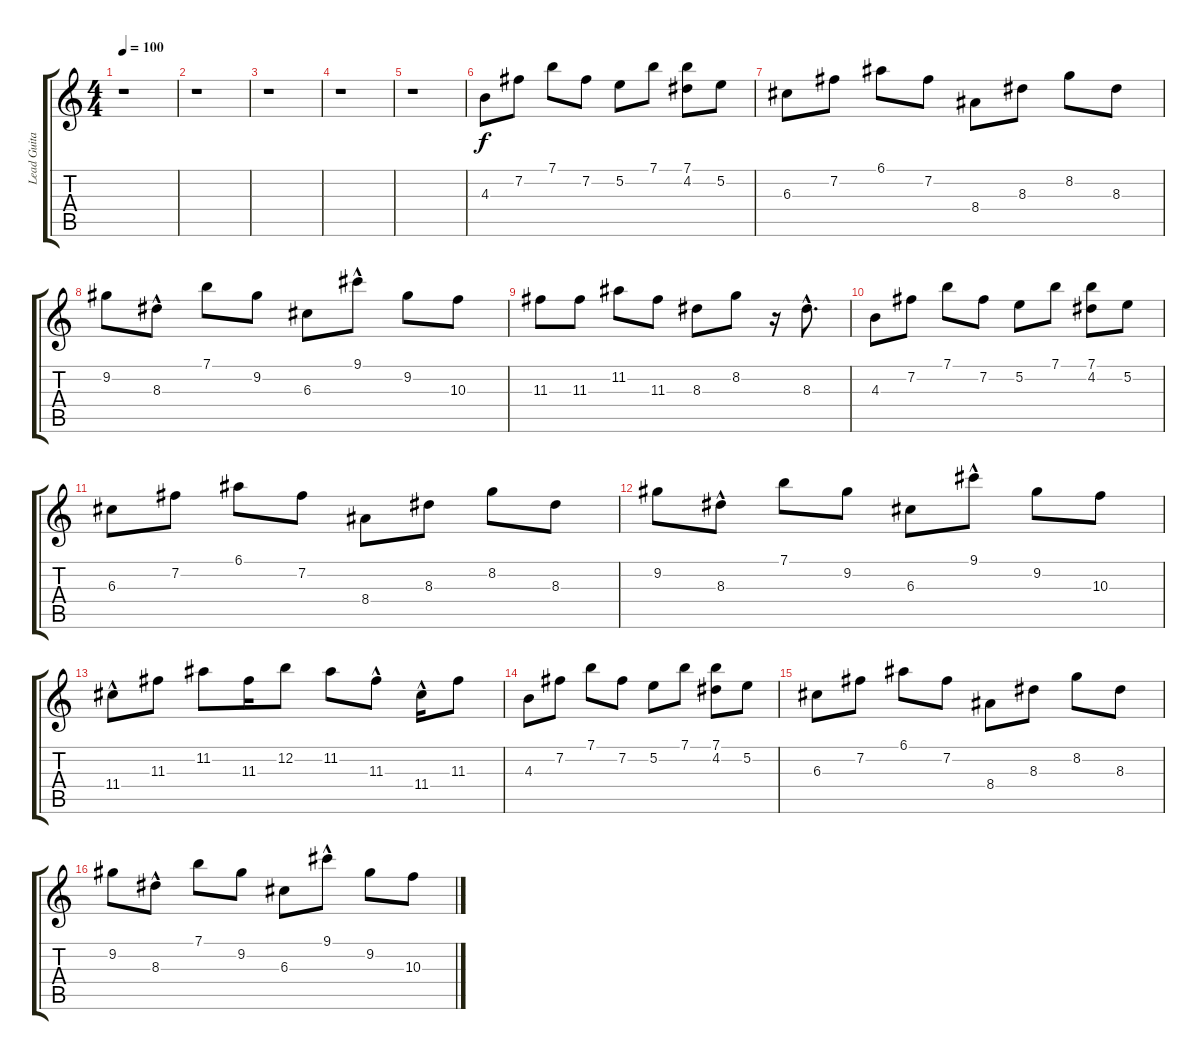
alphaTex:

\track ("Lead Guitar 2" "Lead Guita") {instrument distortionguitar}
\staff {score tabs}
\tuning (E4 B3 G3 D3 A2 E2) {hide}
\ts (4 4)
\tempo 100
\clef g2
\ks c
r.1{dy f} |
r.1 |
r.1 |
r.1 |
r.1 |
4.3.8 7.2.8 7.1.8 7.2.8 5.2.8 7.1.8 (7.1 4.2).8 5.2.8 |
6.3.8 7.2.8 6.1.8 7.2.8 8.4.8 8.3.8 8.2.8 8.3.8 |
9.2.8 8.3{hac}.8 7.1.8 9.2.8 6.3.8 9.1{hac}.8 9.2.8 10.3.8 |
11.3.8 11.3.8 11.2.8 11.3.8 8.3.8 8.2.8 r.16 8.3{hac}.8{d} |
4.3.8 7.2.8 7.1.8 7.2.8 5.2.8 7.1.8 (7.1 4.2).8 5.2.8 |
6.3.8 7.2.8 6.1.8 7.2.8 8.4.8 8.3.8 8.2.8 8.3.8 |
9.2.8 8.3{hac}.8 7.1.8 9.2.8 6.3.8 9.1{hac}.8 9.2.8 10.3.8 |
11.4{hac}.8 11.3.8 11.2.8 11.3.16 12.2.8 11.2.8 11.3{hac}.8 11.4{hac}.16 11.3.8 |
4.3.8 7.2.8 7.1.8 7.2.8 5.2.8 7.1.8 (7.1 4.2).8 5.2.8 |
6.3.8 7.2.8 6.1.8 7.2.8 8.4.8 8.3.8 8.2.8 8.3.8 |
9.2.8 8.3{hac}.8 7.1.8 9.2.8 6.3.8 9.1{hac}.8 9.2.8 10.3.8
